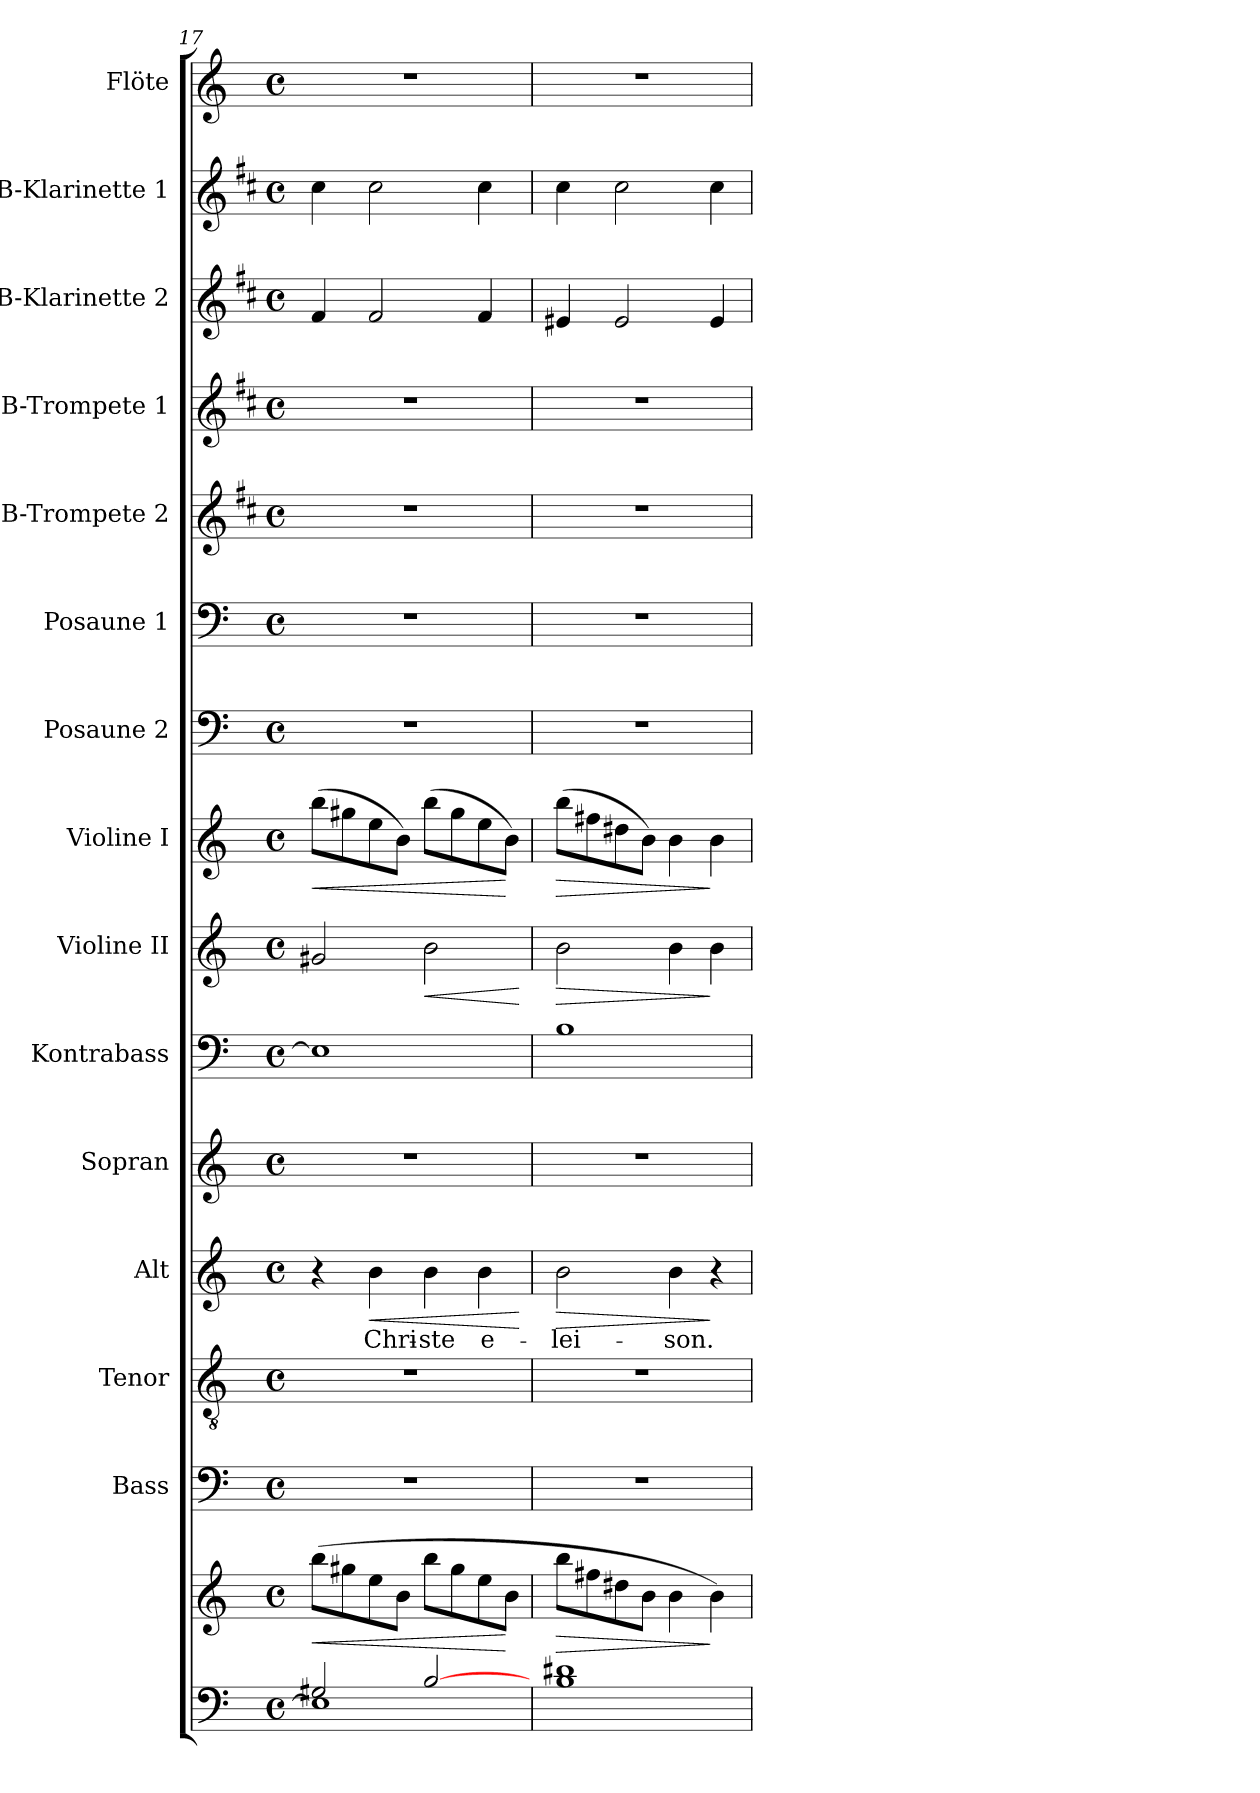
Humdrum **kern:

**kern	**kern	**dynam	**kern	**kern	**kern	**text	**dynam	**kern	**kern	**kern	**dynam	**kern	**dynam	**kern	**kern	**kern	**kern	**kern	**kern	**kern
*part15	*part15	*part15	*part14	*part13	*part12	*part12	*part12	*part11	*part10	*part9	*part9	*part8	*part8	*part7	*part6	*part5	*part4	*part3	*part2	*part1
*staff16	*staff15	*staff15/16	*staff14	*staff13	*staff12	*staff12	*staff12	*staff11	*staff10	*staff9	*staff9	*staff8	*staff8	*staff7	*staff6	*staff5	*staff4	*staff3	*staff2	*staff1
*	*	*	*I"Bass	*I"Tenor	*I"Alt	*	*	*I"Sopran	*I"Kontrabass	*I"Violine II	*	*I"Violine I	*	*I"Posaune 2	*I"Posaune 1	*I"B-Trompete 2	*I"B-Trompete 1	*I"B-Klarinette 2	*I"B-Klarinette 1	*I"Flöte
*	*	*	*I'B.	*I'T.	*I'A.	*	*	*I'S.	*I'Kb.	*I'Vl. II	*	*I'Vl. I	*	*I'Pos. 2	*I'Pos. 1	*I'B Trp. 2	*I'B Trp. 1	*I'B Kl. 2	*I'B Kl. 1	*I'Fl.
!!LO:PB:g=z
*clefF4	*clefG2	*	*clefF4	*clefGv2	*clefG2	*	*	*clefG2	*clefF4	*clefG2	*	*clefG2	*	*clefF4	*clefF4	*clefG2	*clefG2	*clefG2	*clefG2	*clefG2
*	*	*	*	*	*	*	*	*	*ITrd7c12	*	*	*	*	*	*	*ITrd1c2	*ITrd1c2	*ITrd1c2	*ITrd1c2	*
*k[]	*k[]	*	*k[]	*k[]	*k[]	*	*	*k[]	*k[]	*k[]	*	*k[]	*	*k[]	*k[]	*k[]	*k[]	*k[]	*k[]	*k[]
*C:	*C:	*	*C:	*C:	*C:	*	*	*C:	*C:	*C:	*	*C:	*	*C:	*C:	*C:	*C:	*C:	*C:	*C:
*M4/4	*M4/4	*	*M4/4	*M4/4	*M4/4	*	*	*M4/4	*M4/4	*M4/4	*	*M4/4	*	*M4/4	*M4/4	*M4/4	*M4/4	*M4/4	*M4/4	*M4/4
*met(c)	*met(c)	*	*met(c)	*met(c)	*met(c)	*	*	*met(c)	*met(c)	*met(c)	*	*met(c)	*	*met(c)	*met(c)	*met(c)	*met(c)	*met(c)	*met(c)	*met(c)
=17	=17	=17	=17	=17	=17	=17	=17	=17	=17	=17	=17	=17	=17	=17	=17	=17	=17	=17	=17	=17
*^	*	*	*	*	*	*	*	*	*	*	*	*	*	*	*	*	*	*	*	*
!	!	!	!LO:HP:b	!	!	!	!	!	!	!	!	!	!	!LO:HP:b	!	!	!	!	!	!	!
2G#X/	1E]	(>8bb\L	<	1r	1r	4r	.	.	1r	1EE]	2g#X/	.	(>8bb\L	<	1r	1r	1r	1r	4e/	4b\	1r
.	.	8gg#X\	.	.	.	.	.	.	.	.	.	.	8gg#X\	.	.	.	.	.	.	.	.
!	!	!	!	!	!	!	!LO:LY:b	!LO:HP:b	!	!	!	!	!	!	!	!	!	!	!	!	!
.	.	8ee\	.	.	.	4b\	Chri-	<	.	.	.	.	8ee\	.	.	.	.	.	2e/	2b\	.
.	.	8b\J	.	.	.	.	.	.	.	.	.	.	8b\J)	.	.	.	.	.	.	.	.
!	!	!	!	!	!	!	!LO:LY:b	!	!	!	!	!LO:HP:b	!	!	!	!	!	!	!	!	!
[<2B/	.	8bb\L	.	.	.	4b\	-ste	.	.	.	2b\	<	(>8bb\L	.	.	.	.	.	.	.	.
.	.	8gg#\	.	.	.	.	.	.	.	.	.	.	8gg#\	.	.	.	.	.	.	.	.
!	!	!	!	!	!	!	!LO:LY:b	!	!	!	!	!	!	!	!	!	!	!	!	!	!
.	.	8ee\	.	.	.	4b\	e-	.	.	.	.	.	8ee\	.	.	.	.	.	4e/	4b\	.
.	.	8b\J	[	.	.	.	.	.	.	.	.	.	8b\J)	[	.	.	.	.	.	.	.
*v	*v	*	*	*	*	*	*	*	*	*	*	*	*	*	*	*	*	*	*	*	*
.	.	.	.	.	.	.	[	.	.	.	[	.	.	.	.	.	.	.	.	.
=18	=18	=18	=18	=18	=18	=18	=18	=18	=18	=18	=18	=18	=18	=18	=18	=18	=18	=18	=18	=18
*^	*	*	*	*	*	*	*	*	*	*	*	*	*	*	*	*	*	*	*	*
!	!	!	!LO:HP:b	!	!	!	!LO:LY:b	!LO:HP:b	!	!	!	!LO:HP:b	!	!LO:HP:b	!	!	!	!	!	!	!
1d#X	1B	8bb\L	>	1r	1r	2b\	-lei-	>	1r	1BB	2b\	>	(>8bb\L	>	1r	1r	1r	1r	4d#X/	4b\	1r
.	.	8ff#X\	.	.	.	.	.	.	.	.	.	.	8ff#X\	.	.	.	.	.	.	.	.
.	.	8dd#X\	.	.	.	.	.	.	.	.	.	.	8dd#X\	.	.	.	.	.	2d#/	2b\	.
.	.	8b\J	.	.	.	.	.	.	.	.	.	.	8b\J)	.	.	.	.	.	.	.	.
!	!	!	!	!	!	!	!LO:LY:b	!	!	!	!	!	!	!	!	!	!	!	!	!	!
.	.	4b\	.	.	.	4b\	-son.	.	.	.	4b\	.	4b\	.	.	.	.	.	.	.	.
.	.	4b\)	]	.	.	4r	.	]	.	.	4b\	]	4b\	]	.	.	.	.	4d#/	4b\	.
*v	*v	*	*	*	*	*	*	*	*	*	*	*	*	*	*	*	*	*	*	*	*
=	=	=	=	=	=	=	=	=	=	=	=	=	=	=	=	=	=	=	=	=
*-	*-	*-	*-	*-	*-	*-	*-	*-	*-	*-	*-	*-	*-	*-	*-	*-	*-	*-	*-	*-
